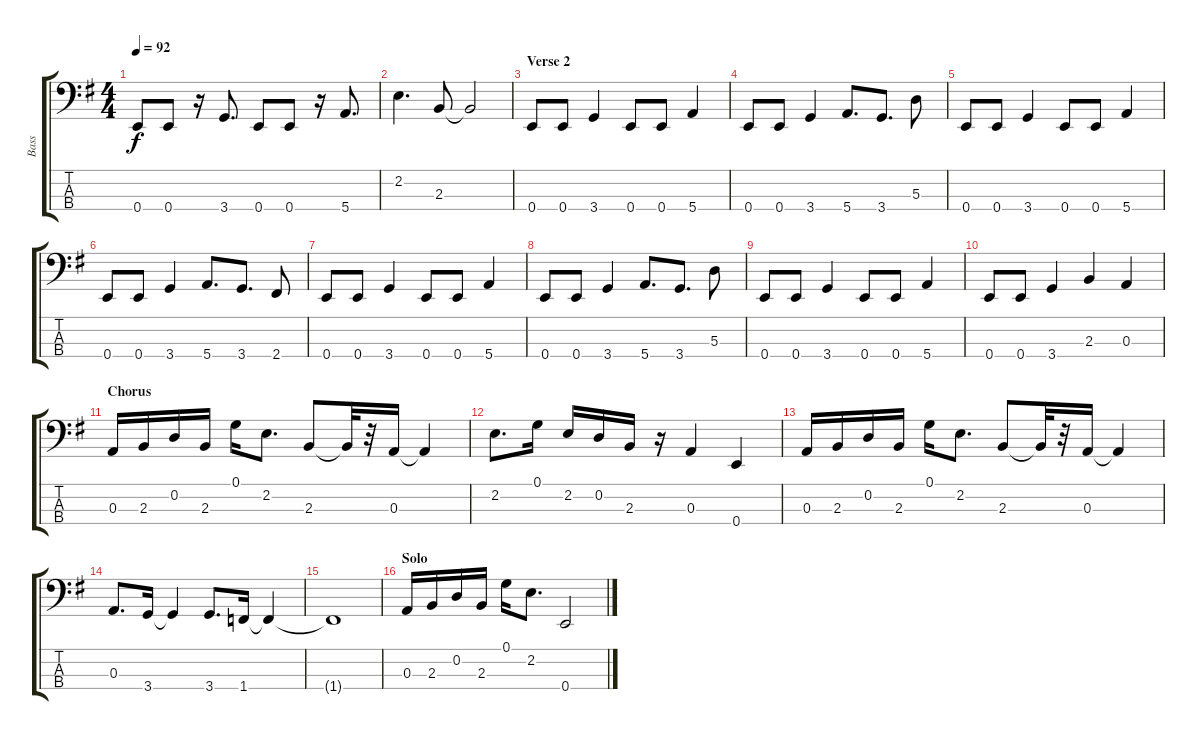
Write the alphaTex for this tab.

\track ("Bass" "Bass") {instrument electricbassfinger}
\staff {score tabs}
\tuning (G2 D2 A1 E1) {hide}
\ts (4 4)
\tempo 92
\clef f4
\ks eminor
0.4.8{dy f} 0.4.8 r.16 3.4.8{d} 0.4.8 0.4.8 r.16 5.4.8{d} |
2.2.4{d} 2.3.8 2.3{t}.2 |
\section ("" "Verse 2")
0.4.8 0.4.8 3.4.4 0.4.8 0.4.8 5.4.4 |
0.4.8 0.4.8 3.4.4 5.4.8{d} 3.4.8{d} 5.3.8 |
0.4.8 0.4.8 3.4.4 0.4.8 0.4.8 5.4.4 |
0.4.8 0.4.8 3.4.4 5.4.8{d} 3.4.8{d} 2.4.8 |
0.4.8 0.4.8 3.4.4 0.4.8 0.4.8 5.4.4 |
0.4.8 0.4.8 3.4.4 5.4.8{d} 3.4.8{d} 5.3.8 |
0.4.8 0.4.8 3.4.4 0.4.8 0.4.8 5.4.4 |
0.4.8 0.4.8 3.4.4 2.3.4 0.3.4 |
\section ("" "Chorus")
0.3.16 2.3.16 0.2.16 2.3.16 0.1.16 2.2.8{d} 2.3.8 2.3{t}.32 r.32 0.3.16 0.3{t}.4 |
2.2.8{d} 0.1.16 2.2.16 0.2.16 2.3.16 r.16 0.3.4 0.4.4 |
0.3.16 2.3.16 0.2.16 2.3.16 0.1.16 2.2.8{d} 2.3.8 2.3{t}.32 r.32 0.3.16 0.3{t}.4 |
0.3.8{d} 3.4.16 3.4{t}.4 3.4.8{d} 1.4.16 1.4{t}.4 |
1.4{t}.1 |
\section ("" "Solo")
0.3.16 2.3.16 0.2.16 2.3.16 0.1.16 2.2.8{d} 0.4.2
